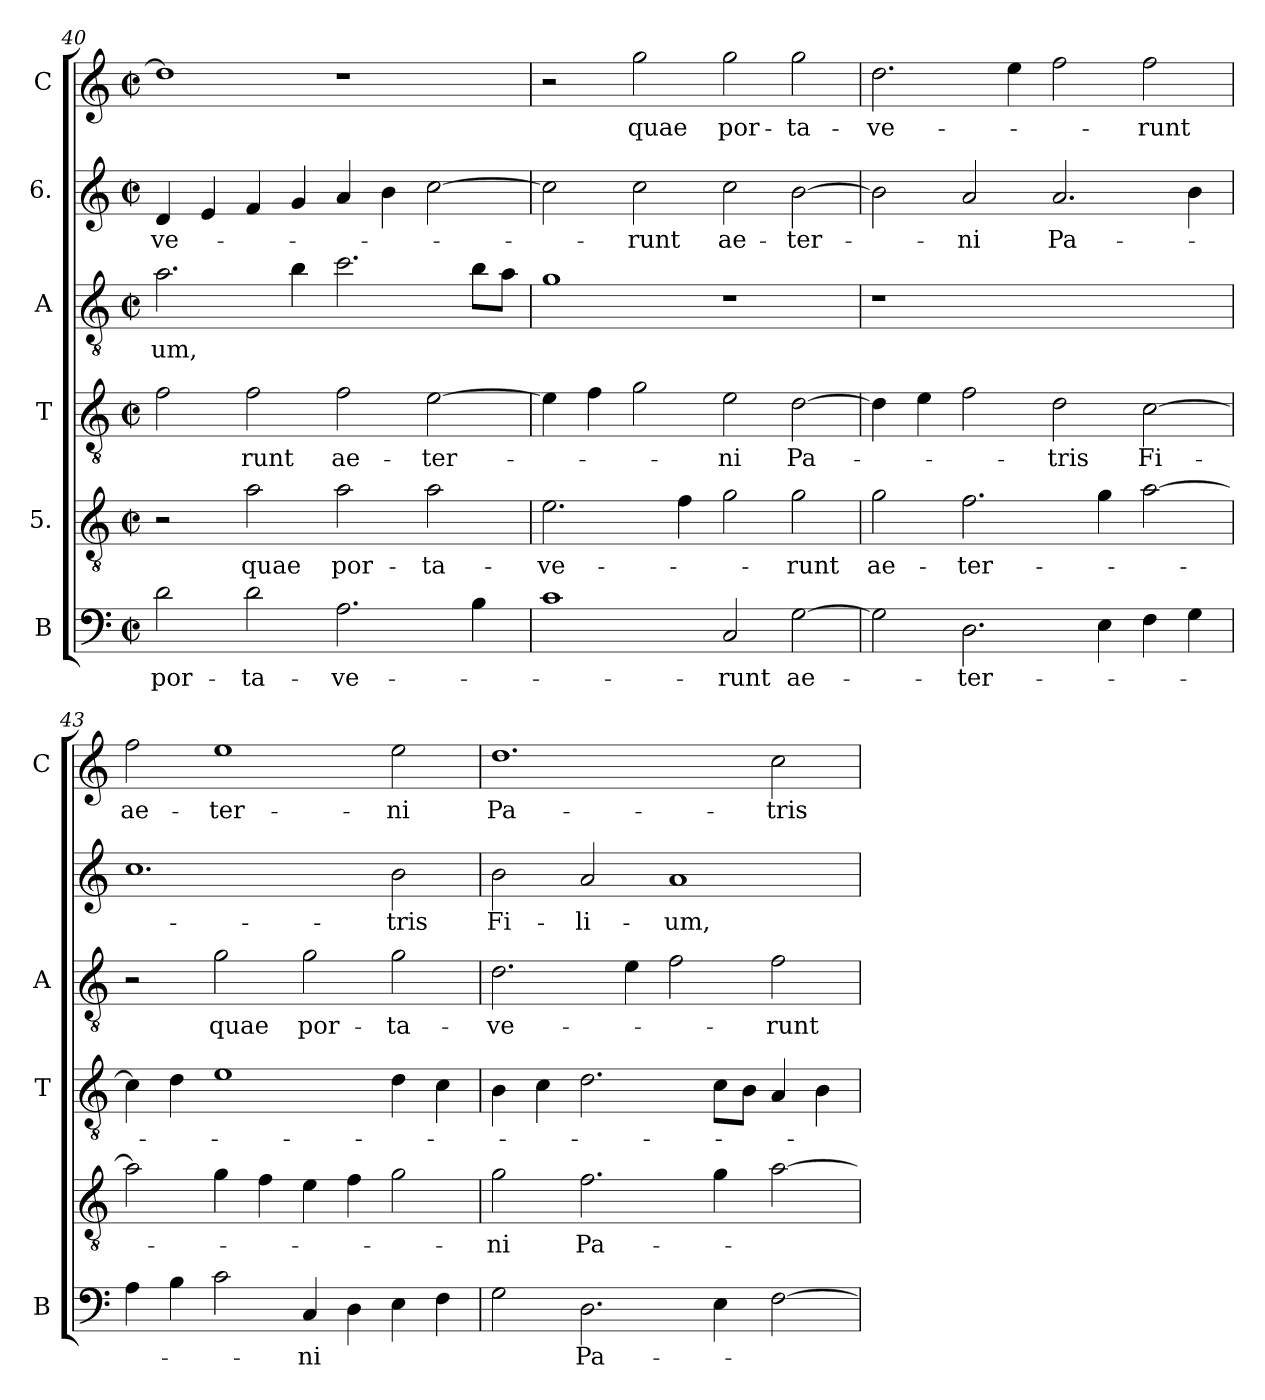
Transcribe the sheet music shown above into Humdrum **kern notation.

**kern	**text	**kern	**text	**kern	**text	**kern	**text	**kern	**text	**kern	**text
*part6	*part6	*part5	*part5	*part4	*part4	*part3	*part3	*part2	*part2	*part1	*part1
*staff6	*staff6	*staff5	*staff5	*staff4	*staff4	*staff3	*staff3	*staff2	*staff2	*staff1	*staff1
*I"B	*	*I"5.	*	*I"T	*	*I"A	*	*I"6.	*	*I"C	*
*I'B	*	*	*	*I'T	*	*I'A	*	*	*	*I'C	*
*clefF4	*	*clefGv2	*	*clefGv2	*	*clefGv2	*	*clefG2	*	*clefG2	*
*M2/2	*	*M2/2	*	*M2/2	*	*M2/2	*	*M2/2	*	*M2/2	*
*met(c|)	*	*met(c|)	*	*met(c|)	*	*met(c|)	*	*met(c|)	*	*met(c|)	*
=40	=40	=40	=40	=40	=40	=40	=40	=40	=40	=40	=40
!	!LO:LY:b	!	!	!	!	!	!LO:LY:b	!	!LO:LY:b	!	!
2d\	por-	2r	.	2f\	.	2.a\	-um,	4d/	-ve-	1dd]	.
.	.	.	.	.	.	.	.	4e/	.	.	.
!	!LO:LY:b	!	!LO:LY:b	!	!LO:LY:b	!	!	!	!	!	!
2d\	-ta-	2a\	quae	2f\	-runt	.	.	4f/	.	.	.
.	.	.	.	.	.	4b\	.	4g/	.	.	.
!	!LO:LY:b	!	!LO:LY:b	!	!LO:LY:b	!	!	!	!	!	!
2.A\	-ve-	2a\	por-	2f\	ae-	2.cc\	.	4a/	.	1r	.
.	.	.	.	.	.	.	.	4b\	.	.	.
!	!	!	!LO:LY:b	!	!LO:LY:b	!	!	!	!	!	!
.	.	2a\	-ta-	[2e\	-ter-	.	.	[2cc\	.	.	.
4B\	.	.	.	.	.	8bL	.	.	.	.	.
.	.	.	.	.	.	8aJ	.	.	.	.	.
!!LO:LB:g=z
=41	=41	=41	=41	=41	=41	=41	=41	=41	=41	=41	=41
!	!	!	!LO:LY:b	!	!	!	!	!	!	!	!
1c	.	2.e\	-ve-	4e\]	.	1g	.	2cc\]	.	2r	.
.	.	.	.	4f\	.	.	.	.	.	.	.
!	!	!	!	!	!	!	!	!	!LO:LY:b	!	!LO:LY:b
.	.	.	.	2g\	.	.	.	2cc\	-runt	2gg\	quae
.	.	4f\	.	.	.	.	.	.	.	.	.
!	!LO:LY:b	!	!	!	!LO:LY:b	!	!	!	!LO:LY:b	!	!LO:LY:b
2C/	-runt	2g\	.	2e\	-ni	1r	.	2cc\	ae-	2gg\	por-
!	!LO:LY:b	!	!LO:LY:b	!	!LO:LY:b	!	!	!	!LO:LY:b	!	!LO:LY:b
[2G\	ae-	2g\	-runt	[2d\	Pa-	.	.	[2b\	-ter-	2gg\	-ta-
!!LO:PB:g=z
=42	=42	=42	=42	=42	=42	=42	=42	=42	=42	=42	=42
!	!	!	!LO:LY:b	!	!	!	!	!	!	!	!LO:LY:b
2G\]	.	2g\	ae-	4d\]	.	1r	.	2b\]	.	2.dd\	-ve-
.	.	.	.	4e\	.	.	.	.	.	.	.
!	!LO:LY:b	!	!LO:LY:b	!	!	!	!	!	!LO:LY:b	!	!
2.D\	-ter-	2.f\	-ter-	2f\	.	.	.	2a/	-ni	.	.
.	.	.	.	.	.	.	.	.	.	4ee\	.
!	!	!	!	!	!LO:LY:b	!	!	!	!LO:LY:b	!	!
.	.	.	.	2d\	-tris	1ryy	.	2.a/	Pa-	2ff\	.
4E\	.	4g\	.	.	.	.	.	.	.	.	.
!	!	!	!	!	!LO:LY:b	!	!	!	!	!	!LO:LY:b
4F\	.	[2a\	.	[2c\	Fi-	.	.	.	.	2ff\	-runt
4G\	.	.	.	.	.	.	.	4b\	.	.	.
=43	=43	=43	=43	=43	=43	=43	=43	=43	=43	=43	=43
!	!	!	!	!	!	!	!	!	!	!	!LO:LY:b
4A\	.	2a\]	.	4c\]	.	2r	.	1.cc	.	2ff\	ae-
4B\	.	.	.	4d\	.	.	.	.	.	.	.
!	!	!	!	!	!	!	!LO:LY:b	!	!	!	!LO:LY:b
2c\	.	4g\	.	1e	.	2g\	quae	.	.	1ee	-ter-
.	.	4f\	.	.	.	.	.	.	.	.	.
!	!LO:LY:b	!	!	!	!	!	!LO:LY:b	!	!	!	!
4C/	-ni	4e\	.	.	.	2g\	por-	.	.	.	.
4D\	.	4f\	.	.	.	.	.	.	.	.	.
!	!	!	!	!	!	!	!LO:LY:b	!	!LO:LY:b	!	!LO:LY:b
4E\	.	2g\	.	4d\	.	2g\	-ta-	2b\	-tris	2ee\	-ni
4F\	.	.	.	4c\	.	.	.	.	.	.	.
=44	=44	=44	=44	=44	=44	=44	=44	=44	=44	=44	=44
!	!	!	!LO:LY:b	!	!	!	!LO:LY:b	!	!LO:LY:b	!	!LO:LY:b
2G\	.	2g\	-ni	4B\	.	2.d\	-ve-	2b\	Fi-	1.dd	Pa-
.	.	.	.	4c\	.	.	.	.	.	.	.
!	!LO:LY:b	!	!LO:LY:b	!	!	!	!	!	!LO:LY:b	!	!
2.D\	Pa-	2.f\	Pa-	2.d\	.	.	.	2a/	-li-	.	.
.	.	.	.	.	.	4e\	.	.	.	.	.
!	!	!	!	!	!	!	!	!	!LO:LY:b	!	!
.	.	.	.	.	.	2f\	.	1a	-um,	.	.
4E\	.	4g\	.	8cL	.	.	.	.	.	.	.
.	.	.	.	8BJ	.	.	.	.	.	.	.
!	!	!	!	!	!	!	!LO:LY:b	!	!	!	!LO:LY:b
[2F\	.	[2a\	.	4A/	.	2f\	-runt	.	.	2cc\	-tris
.	.	.	.	4B\	.	.	.	.	.	.	.
=	=	=	=	=	=	=	=	=	=	=	=
*-	*-	*-	*-	*-	*-	*-	*-	*-	*-	*-	*-
